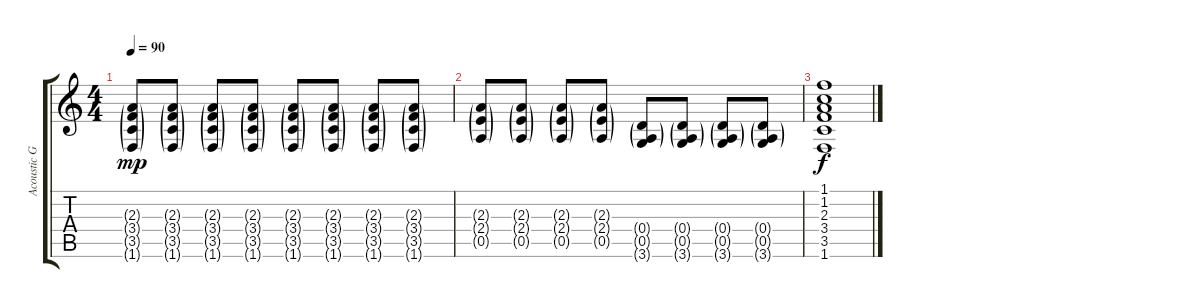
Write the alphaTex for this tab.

\track ("Acoustic Guitar." "Acoustic G") {instrument acousticguitarnylon}
\staff {score tabs}
\tuning (E4 B3 G3 D3 A2 E2) {hide}
\ts (4 4)
\tempo 90
\clef g2
\ks c
(2.3{g} 3.4{g} 3.5{g} 1.6{g}).8{dy mp} (2.3{g} 3.4{g} 3.5{g} 1.6{g}).8 (2.3{g} 3.4{g} 3.5{g} 1.6{g}).8 (2.3{g} 3.4{g} 3.5{g} 1.6{g}).8 (2.3{g} 3.4{g} 3.5{g} 1.6{g}).8 (2.3{g} 3.4{g} 3.5{g} 1.6{g}).8 (2.3{g} 3.4{g} 3.5{g} 1.6{g}).8 (2.3{g} 3.4{g} 3.5{g} 1.6{g}).8 |
(2.3{g} 2.4{g} 0.5{g}).8 (2.3{g} 2.4{g} 0.5{g}).8 (2.3{g} 2.4{g} 0.5{g}).8 (2.3{g} 2.4{g} 0.5{g}).8 (0.4{g} 0.5{g} 3.6{g}).8 (0.4{g} 0.5{g} 3.6{g}).8 (0.4{g} 0.5{g} 3.6{g}).8 (0.4{g} 0.5{g} 3.6{g}).8 |
(1.1 1.2 2.3 3.4 3.5 1.6).1{dy f}
